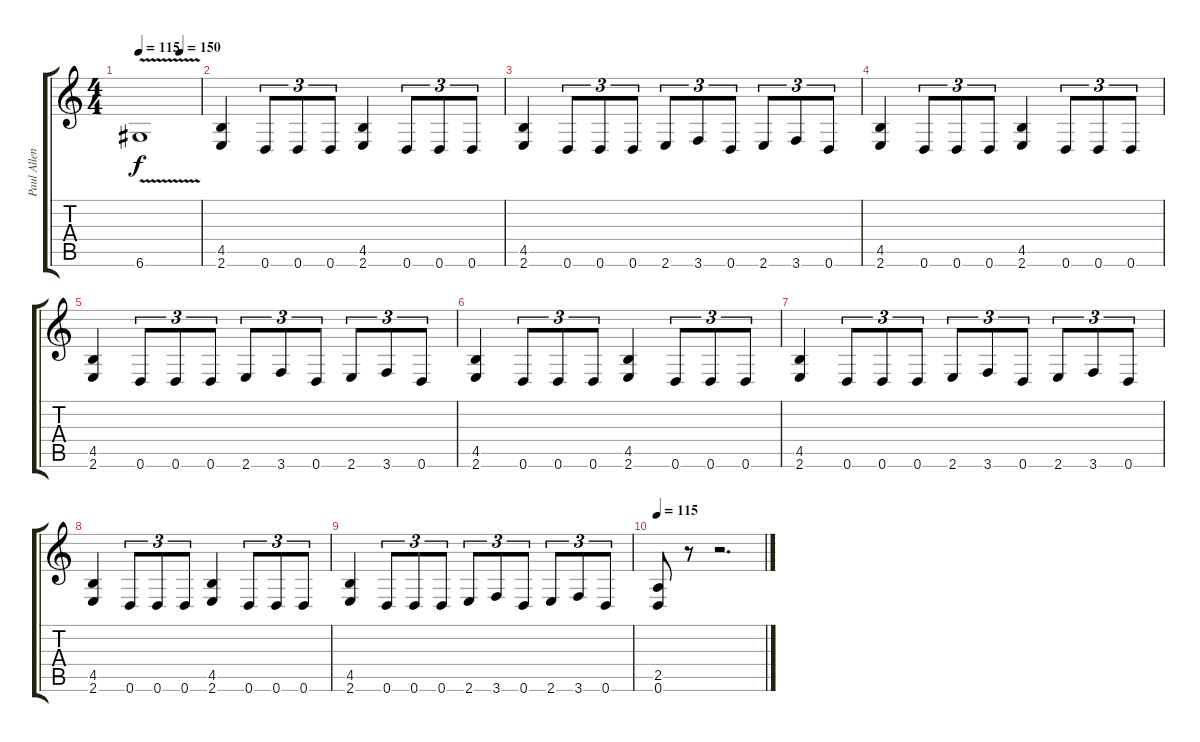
\track ("Paul Allender" "Paul Allen") {instrument overdrivenguitar}
\staff {score tabs}
\tuning (D4 A3 F3 C3 G2 D2) {hide}
\ts (4 4)
\tempo 115
\tempo (150 0.6666666666666666)
\clef g2
\ks c
6.6{v}.1{dy f} |
(4.5 2.6).4 0.6.8{tu (3 2)} 0.6.8{tu (3 2)} 0.6.8{tu (3 2)} (4.5 2.6).4 0.6.8{tu (3 2)} 0.6.8{tu (3 2)} 0.6.8{tu (3 2)} |
(4.5 2.6).4 0.6.8{tu (3 2)} 0.6.8{tu (3 2)} 0.6.8{tu (3 2)} 2.6.8{tu (3 2)} 3.6.8{tu (3 2)} 0.6.8{tu (3 2)} 2.6.8{tu (3 2)} 3.6.8{tu (3 2)} 0.6.8{tu (3 2)} |
(4.5 2.6).4 0.6.8{tu (3 2)} 0.6.8{tu (3 2)} 0.6.8{tu (3 2)} (4.5 2.6).4 0.6.8{tu (3 2)} 0.6.8{tu (3 2)} 0.6.8{tu (3 2)} |
(4.5 2.6).4 0.6.8{tu (3 2)} 0.6.8{tu (3 2)} 0.6.8{tu (3 2)} 2.6.8{tu (3 2)} 3.6.8{tu (3 2)} 0.6.8{tu (3 2)} 2.6.8{tu (3 2)} 3.6.8{tu (3 2)} 0.6.8{tu (3 2)} |
(4.5 2.6).4 0.6.8{tu (3 2)} 0.6.8{tu (3 2)} 0.6.8{tu (3 2)} (4.5 2.6).4 0.6.8{tu (3 2)} 0.6.8{tu (3 2)} 0.6.8{tu (3 2)} |
(4.5 2.6).4 0.6.8{tu (3 2)} 0.6.8{tu (3 2)} 0.6.8{tu (3 2)} 2.6.8{tu (3 2)} 3.6.8{tu (3 2)} 0.6.8{tu (3 2)} 2.6.8{tu (3 2)} 3.6.8{tu (3 2)} 0.6.8{tu (3 2)} |
(4.5 2.6).4 0.6.8{tu (3 2)} 0.6.8{tu (3 2)} 0.6.8{tu (3 2)} (4.5 2.6).4 0.6.8{tu (3 2)} 0.6.8{tu (3 2)} 0.6.8{tu (3 2)} |
(4.5 2.6).4 0.6.8{tu (3 2)} 0.6.8{tu (3 2)} 0.6.8{tu (3 2)} 2.6.8{tu (3 2)} 3.6.8{tu (3 2)} 0.6.8{tu (3 2)} 2.6.8{tu (3 2)} 3.6.8{tu (3 2)} 0.6.8{tu (3 2)} |
\tempo 115
(2.5 0.6).8 r.8 r.2{d}
